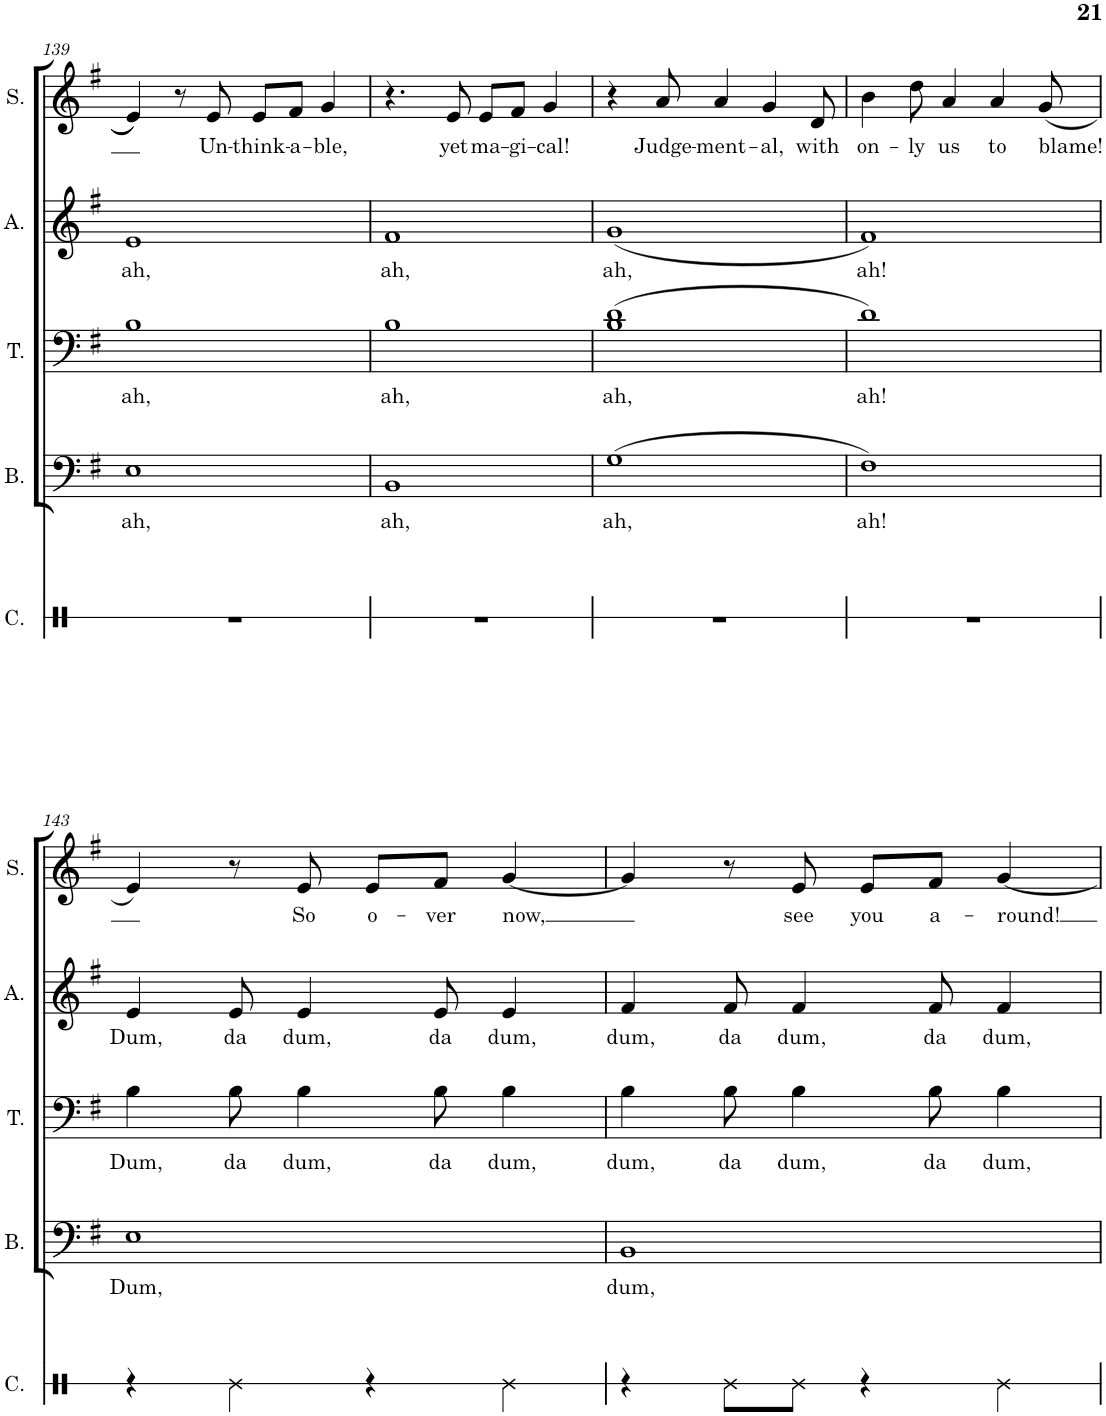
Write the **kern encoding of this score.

**kern	**kern	**text	**kern	**text	**kern	**text	**kern	**text
*part5	*part4	*part4	*part3	*part3	*part2	*part2	*part1	*part1
*staff5	*staff4	*staff4	*staff3	*staff3	*staff2	*staff2	*staff1	*staff1
*I"Claps	*I"Bass	*	*I"Tenor	*	*I"Alto	*	*I"Soprano	*
*I'C.	*I'B.	*	*I'T.	*	*I'A.	*	*I'S.	*
!!LO:PB:g=z
*clefX	*clefF4	*	*clefF4	*	*clefG2	*	*clefG2	*
*k[]	*k[f#]	*	*k[f#]	*	*k[f#]	*	*k[f#]	*
*M4/4	*M4/4	*	*M4/4	*	*M4/4	*	*M4/4	*
=139	=139	=139	=139	=139	=139	=139	=139	=139
!	!	!LO:LY:b	!	!LO:LY:b	!	!LO:LY:b	!	!
1r	1E	ah,	1B	ah,	1e	ah,	4e/	.
.	.	.	.	.	.	.	8r	.
!	!	!	!	!	!	!	!	!LO:LY:b
.	.	.	.	.	.	.	8e/	Un-
!	!	!	!	!	!	!	!	!LO:LY:b
.	.	.	.	.	.	.	8e/L	-think-
!	!	!	!	!	!	!	!	!LO:LY:b
.	.	.	.	.	.	.	8f#/J	-a-
!	!	!	!	!	!	!	!	!LO:LY:b
.	.	.	.	.	.	.	4g/	-ble,
=140	=140	=140	=140	=140	=140	=140	=140	=140
!	!	!LO:LY:b	!	!LO:LY:b	!	!LO:LY:b	!	!
1r	1BB	ah,	1B	ah,	1f#	ah,	4.r	.
!	!	!	!	!	!	!	!	!LO:LY:b
.	.	.	.	.	.	.	8e/	yet
!	!	!	!	!	!	!	!	!LO:LY:b
.	.	.	.	.	.	.	8e/L	ma-
!	!	!	!	!	!	!	!	!LO:LY:b
.	.	.	.	.	.	.	8f#/J	-gi-
!	!	!	!	!	!	!	!	!LO:LY:b
.	.	.	.	.	.	.	4g/	-cal!
=141	=141	=141	=141	=141	=141	=141	=141	=141
!	!	!LO:LY:b	!	!LO:LY:b	!	!LO:LY:b	!	!
1r	(1G	ah,	(1B 1d	ah,	(1g	ah,	4r	.
!	!	!	!	!	!	!	!	!LO:LY:b
.	.	.	.	.	.	.	8a/	Judge-
!	!	!	!	!	!	!	!	!LO:LY:b
.	.	.	.	.	.	.	4a/	-ment-
!	!	!	!	!	!	!	!	!LO:LY:b
.	.	.	.	.	.	.	4g/	-al,
!	!	!	!	!	!	!	!	!LO:LY:b
.	.	.	.	.	.	.	8d/	with
=142	=142	=142	=142	=142	=142	=142	=142	=142
!	!	!LO:LY:b	!	!LO:LY:b	!	!LO:LY:b	!	!LO:LY:b
1r	1F#)	ah!	1d)	ah!	1f#)	ah!	4b\	on-
!	!	!	!	!	!	!	!	!LO:LY:b
.	.	.	.	.	.	.	8dd\	-ly
!	!	!	!	!	!	!	!	!LO:LY:b
.	.	.	.	.	.	.	4a/	us
!	!	!	!	!	!	!	!	!LO:LY:b
.	.	.	.	.	.	.	4a/	to
!	!	!	!	!	!	!	!	!LO:LY:b
.	.	.	.	.	.	.	(8g/	blame!
!!LO:LB:g=z
=143	=143	=143	=143	=143	=143	=143	=143	=143
!	!	!LO:LY:b	!	!LO:LY:b	!	!LO:LY:b	!	!
4r	1E	Dum,	4B\	Dum,	4e/	Dum,	4e/)	.
!	!	!	!	!LO:LY:b	!	!LO:LY:b	!	!
4Re\	.	.	8B\	da	8e/	da	8r	.
!	!	!	!	!LO:LY:b	!	!LO:LY:b	!	!LO:LY:b
.	.	.	4B\	dum,	4e/	dum,	8e/	So
!	!	!	!	!	!	!	!	!LO:LY:b
4r	.	.	.	.	.	.	8e/L	o-
!	!	!	!	!LO:LY:b	!	!LO:LY:b	!	!LO:LY:b
.	.	.	8B\	da	8e/	da	8f#/J	-ver
!	!	!	!	!LO:LY:b	!	!LO:LY:b	!	!LO:LY:b
4Re\	.	.	4B\	dum,	4e/	dum,	[4g/	now,
=144	=144	=144	=144	=144	=144	=144	=144	=144
!	!	!LO:LY:b	!	!LO:LY:b	!	!LO:LY:b	!	!
4r	1BB	dum,	4B\	dum,	4f#/	dum,	4g/]	.
!	!	!	!	!LO:LY:b	!	!LO:LY:b	!	!
8Re\L	.	.	8B\	da	8f#/	da	8r	.
!	!	!	!	!LO:LY:b	!	!LO:LY:b	!	!LO:LY:b
8Re\J	.	.	4B\	dum,	4f#/	dum,	8e/	see
!	!	!	!	!	!	!	!	!LO:LY:b
4r	.	.	.	.	.	.	8e/L	you
!	!	!	!	!LO:LY:b	!	!LO:LY:b	!	!LO:LY:b
.	.	.	8B\	da	8f#/	da	8f#/J	a-
!	!	!	!	!LO:LY:b	!	!LO:LY:b	!	!LO:LY:b
4Re\	.	.	4B\	dum,	4f#/	dum,	[4g/	-round!
=	=	=	=	=	=	=	=	=
*-	*-	*-	*-	*-	*-	*-	*-	*-
